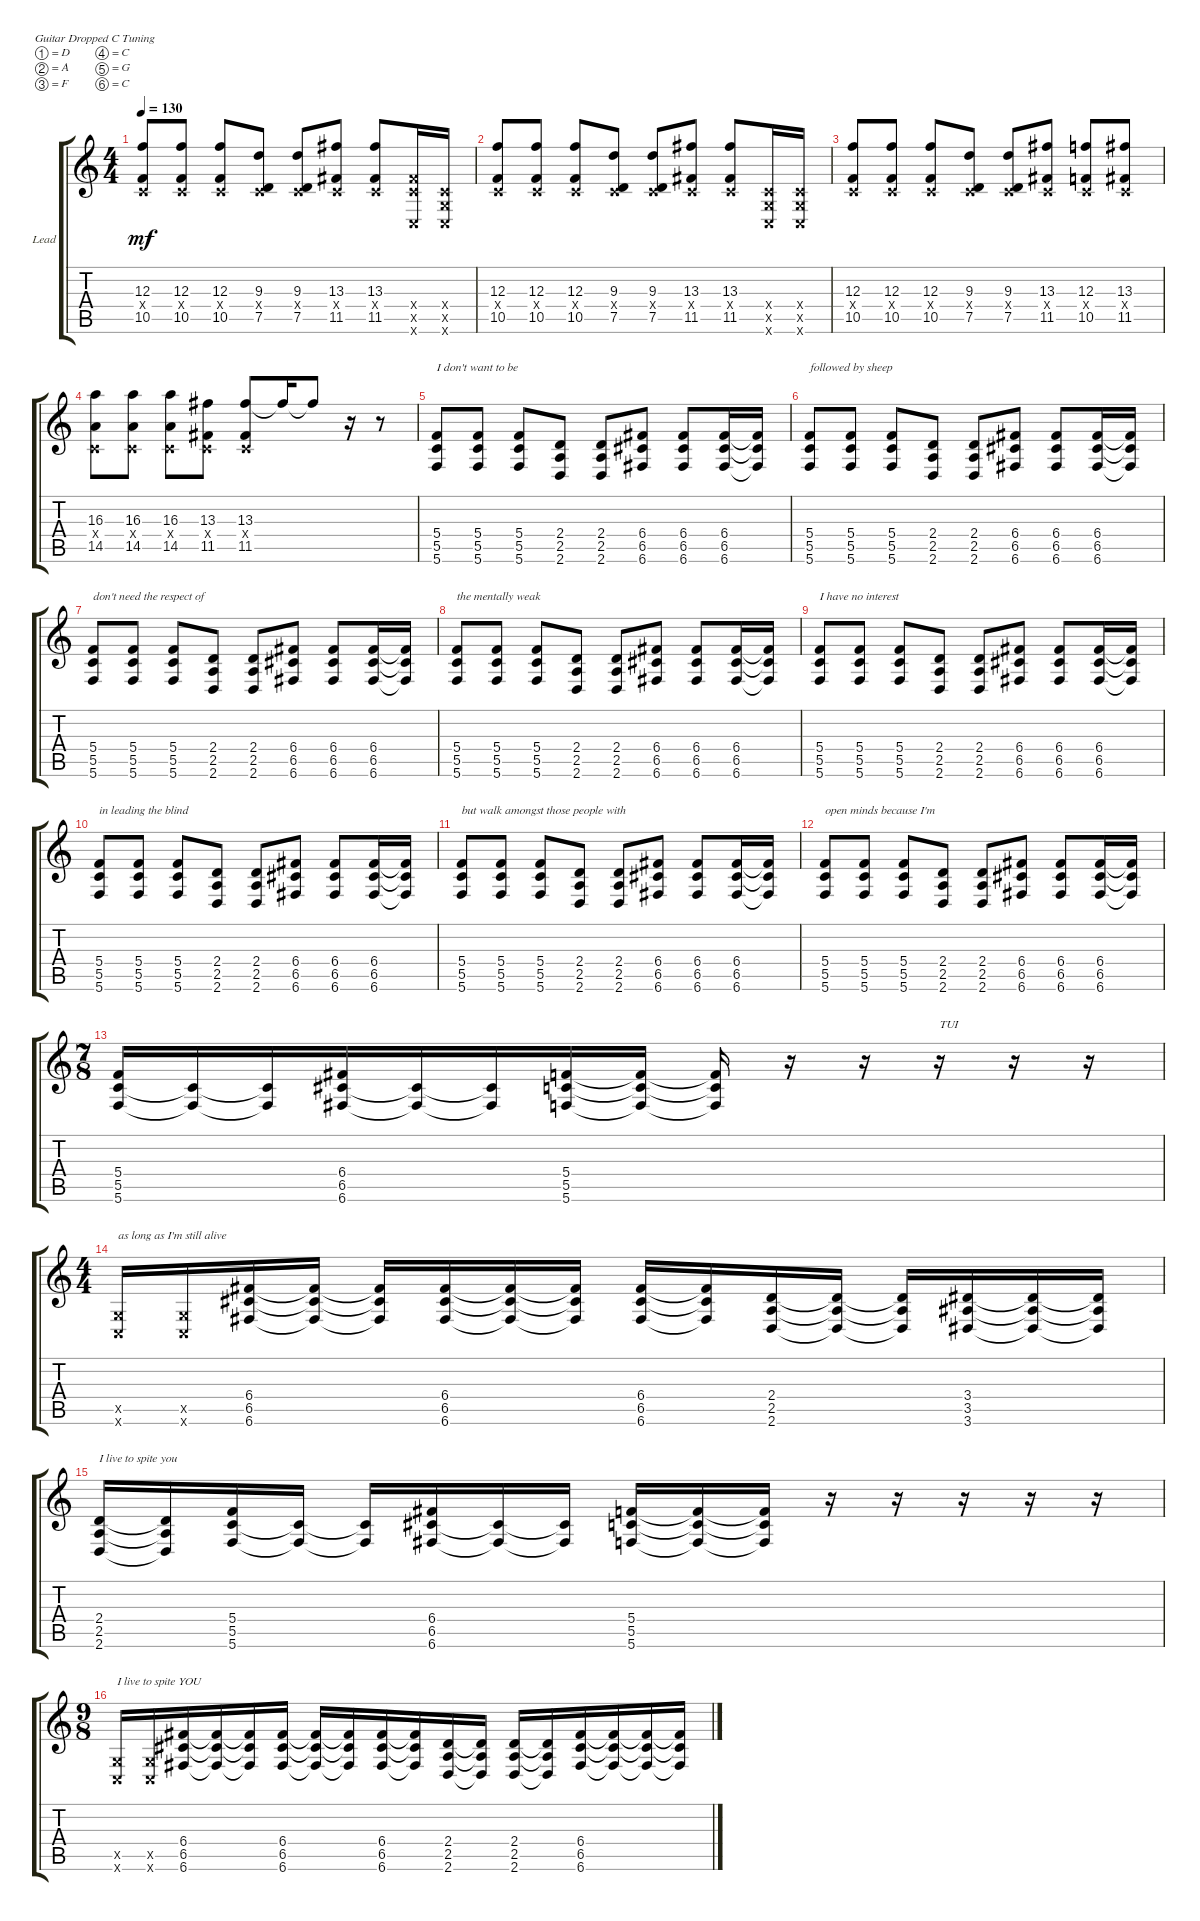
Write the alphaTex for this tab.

\defaultSystemsLayout 4
\bracketExtendMode groupsimilarinstruments
\firstSystemTrackNameOrientation horizontal
\otherSystemsTrackNameOrientation horizontal
\track ("Lead Guitar" "Lead") {instrument acousticguitarsteel}
\staff {score tabs}
\tuning (D4 A3 F3 C3 G2 C2)
\ts (4 4)
\tempo 130
\clef g2
\ks c
(10.5 12.3 0.4{x}).8{dy mf instrument acousticguitarsteel} (10.5 12.3 0.4{x}).8 (10.5 12.3 0.4{x}).8 (7.5 9.3 0.4{x}).8 (7.5 9.3 0.4{x}).8 (11.5 13.3 0.4{x}).8 (13.3 0.4{x} 11.5).8 (11.5{x} 0.4{x} 0.6{x}).16 (0.4{x} 0.5{x} 0.6{x}).16 |
(10.5 12.3 0.4{x}).8 (10.5 12.3 0.4{x}).8 (10.5 12.3 0.4{x}).8 (7.5 9.3 0.4{x}).8 (7.5 9.3 0.4{x}).8 (11.5 13.3 0.4{x}).8 (11.5 13.3 0.4{x}).8 (0.5{x} 0.4{x} 0.6{x}).16 (0.4{x} 0.5{x} 0.6{x}).16 |
(10.5 12.3 0.4{x}).8 (10.5 12.3 0.4{x}).8 (10.5 12.3 0.4{x}).8 (7.5 9.3 0.4{x}).8 (7.5 9.3 0.4{x}).8 (11.5 13.3 0.4{x}).8 (10.5 12.3 0.4{x}).8 (11.5 13.3 0.4{x}).8 |
(14.5 16.3 0.4{x}).8 (0.4{x} 16.3 14.5).8 (0.4{x} 16.3 14.5).8 (11.5 13.3 0.4{x}).8 (11.5 13.3 0.4{x}).8 13.3{t}.16 13.3{t}.8 r.16 r.8 |
(5.6 5.5 5.4).8{txt "I don't want to be"} (5.6 5.5 5.4).8 (5.5 5.6 5.4).8 (2.6 2.5 2.4).8 (2.5 2.6 2.4).8 (6.6 6.5 6.4).8 (6.5 6.6 6.4).8 (6.6 6.5 6.4).16 (6.4{t} 6.5{t} 6.6{t}).16 |
(5.6 5.5 5.4).8{txt "followed by sheep"} (5.6 5.5 5.4).8 (5.5 5.6 5.4).8 (2.6 2.5 2.4).8 (2.5 2.6 2.4).8 (6.6 6.5 6.4).8 (6.5 6.6 6.4).8 (6.6 6.5 6.4).16 (6.4{t} 6.5{t} 6.6{t}).16 |
(5.6 5.5 5.4).8{txt "don't need the respect of"} (5.6 5.5 5.4).8 (5.5 5.6 5.4).8 (2.6 2.5 2.4).8 (2.5 2.6 2.4).8 (6.6 6.5 6.4).8 (6.5 6.6 6.4).8 (6.6 6.5 6.4).16 (6.4{t} 6.5{t} 6.6{t}).16 |
(5.6 5.5 5.4).8{txt "the mentally weak"} (5.6 5.5 5.4).8 (5.5 5.6 5.4).8 (2.6 2.5 2.4).8 (2.5 2.6 2.4).8 (6.6 6.5 6.4).8 (6.5 6.6 6.4).8 (6.6 6.5 6.4).16 (6.4{t} 6.5{t} 6.6{t}).16 |
(5.6 5.5 5.4).8{txt "I have no interest"} (5.6 5.5 5.4).8 (5.5 5.6 5.4).8 (2.6 2.5 2.4).8 (2.5 2.6 2.4).8 (6.6 6.5 6.4).8 (6.5 6.6 6.4).8 (6.6 6.5 6.4).16 (6.4{t} 6.5{t} 6.6{t}).16 |
(5.6 5.5 5.4).8{txt "in leading the blind"} (5.6 5.5 5.4).8 (5.5 5.6 5.4).8 (2.6 2.5 2.4).8 (2.5 2.6 2.4).8 (6.6 6.5 6.4).8 (6.5 6.6 6.4).8 (6.6 6.5 6.4).16 (6.4{t} 6.5{t} 6.6{t}).16 |
(5.6 5.5 5.4).8{txt "but walk amongst those people with"} (5.6 5.5 5.4).8 (5.5 5.6 5.4).8 (2.6 2.5 2.4).8 (2.5 2.6 2.4).8 (6.6 6.5 6.4).8 (6.5 6.6 6.4).8 (6.6 6.5 6.4).16 (6.4{t} 6.5{t} 6.6{t}).16 |
(5.6 5.5 5.4).8{txt "open minds because I'm "} (5.6 5.5 5.4).8 (5.5 5.6 5.4).8 (2.6 2.5 2.4).8 (2.5 2.6 2.4).8 (6.6 6.5 6.4).8 (6.5 6.6 6.4).8 (6.6 6.5 6.4).16 (6.4{t} 6.5{t} 6.6{t}).16 |
\ts (7 8)
(5.6 5.5 5.4).16 (5.6{t} 5.5{t}).16 (5.5{t} 5.6{t}).16 (6.6 6.4 6.5).16 (6.6{t} 6.5{t}).16 (6.5{t} 6.6{t}).16 (5.6 5.5 5.4).16 (5.6{t} 5.5{t} 5.4{t}).16 (5.4{t} 5.5{t} 5.6{t}).16 r.16 r.16 r.16{txt "TUI"} r.16 r.16 |
\ts (4 4)
(0.6{x} 0.5{x}).16{txt "as long as I'm still alive"} (0.5{x} 0.6{x}).16 (6.6 6.5 6.4).16 (6.6{t} 6.5{t} 6.4{t}).16 (6.4{t} 6.5{t} 6.6{t}).16 (6.4 6.5 6.6).16 (6.6{t} 6.5{t} 6.4{t}).16 (6.4{t} 6.5{t} 6.6{t}).16 (6.6 6.5 6.4).16 (6.4{t} 6.5{t} 6.6{t}).16 (2.4 2.5 2.6).16 (2.6{t} 2.5{t} 2.4{t}).16 (2.4{t} 2.5{t} 2.6{t}).16 (3.6 3.5 3.4).16 (3.6{t} 3.5{t} 3.4{t}).16 (3.6{t} 3.5{t} 3.4{t}).16 |
(2.6 2.5 2.4).16{txt "I live to spite you"} (2.6{t} 2.5{t} 2.4{t}).16 (5.6 5.5 5.4).16 (5.6{t} 5.5{t}).16 (5.5{t} 5.6{t}).16 (6.6 6.4 6.5).16 (6.6{t} 6.5{t}).16 (6.5{t} 6.6{t}).16 (5.6 5.5 5.4).16 (5.6{t} 5.5{t} 5.4{t}).16 (5.4{t} 5.5{t} 5.6{t}).16 r.16 r.16 r.16 r.16 r.16 |
\ts (9 8)
(0.6{x} 0.5{x}).16{txt "I live to spite YOU"} (0.5{x} 0.6{x}).16 (6.6 6.5 6.4).16 (6.6{t} 6.5{t} 6.4{t}).16 (6.4{t} 6.5{t} 6.6{t}).16 (6.4 6.5 6.6).16 (6.6{t} 6.5{t} 6.4{t}).16 (6.4{t} 6.5{t} 6.6{t}).16 (6.6 6.5 6.4).16 (6.4{t} 6.5{t} 6.6{t}).16 (2.4 2.5 2.6).16 (2.6{t} 2.5{t} 2.4{t}).16 (2.4 2.5 2.6).16 (2.4{t} 2.5{t} 2.6{t}).16 (6.6 6.5 6.4).16 (6.6{t} 6.5{t} 6.4{t}).16 (6.4{t} 6.5{t} 6.6{t}).16 (6.6{t} 6.5{t} 6.4{t}).16
